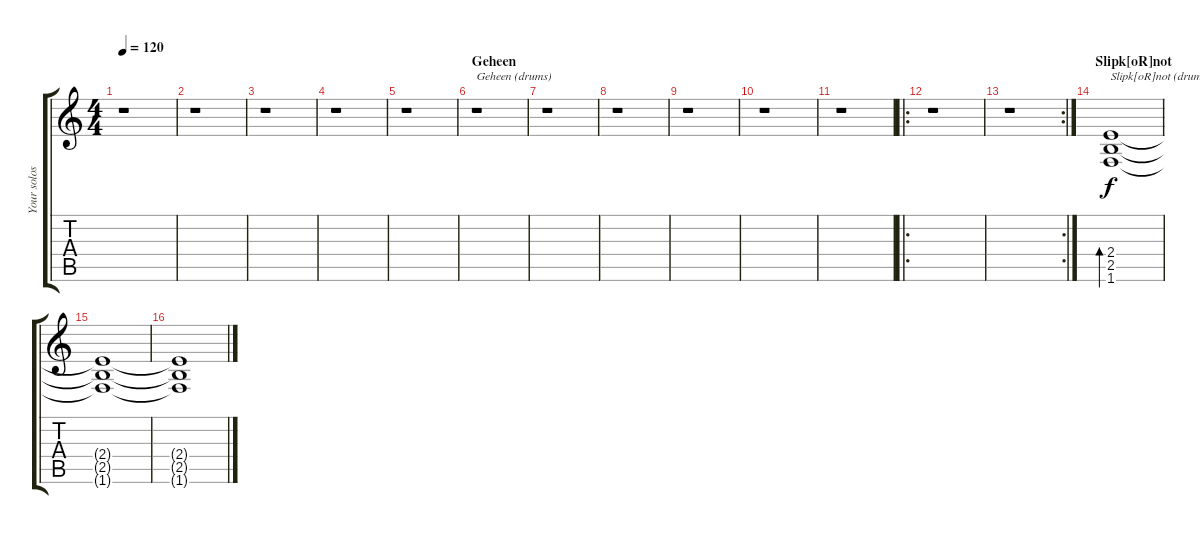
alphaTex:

\track ("Your solos here!" "Your solos") {instrument distortionguitar}
\staff {score tabs}
\tuning (E4 B3 G3 D3 A2 E2) {hide}
\ts (4 4)
\tempo 120
\clef g2
\ks c
r.1{dy f} |
r.1 |
r.1 |
r.1 |
r.1 |
\section ("" "Geheen")
r.1{txt "Geheen (drums)"} |
r.1 |
r.1 |
r.1 |
r.1 |
r.1 |
\ro
r.1 |
\rc 2
r.1 |
\section ("" "Slipk[oR]not")
(2.4 2.5 1.6).1{bd 240 txt "Slipk[oR]not (drums)" volume 0} |
(2.4{t} 2.5{t} 1.6{t}).1 |
(2.4{t} 2.5{t} 1.6{t}).1
